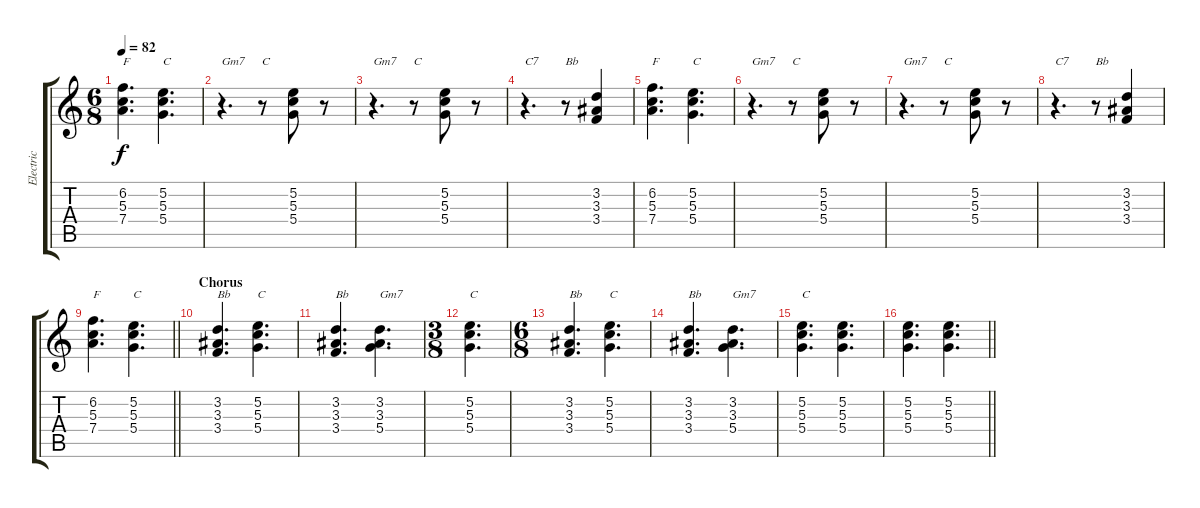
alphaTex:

\track ("Electric" "Electric") {instrument overdrivenguitar}
\staff {score tabs}
\tuning (E4 B3 G3 D3 A2 E2) {hide}
\ts (6 8)
\tempo 82
\clef g2
\ks c
(6.2 5.3 7.4).4{d txt "F" dy f} (5.2 5.3 5.4).4{d txt "C"} |
r.4{d txt "Gm7"} r.8{txt "C"} (5.2 5.3 5.4).8 r.8 |
r.4{d txt "Gm7"} r.8{txt "C"} (5.2 5.3 5.4).8 r.8 |
r.4{d txt "C7"} r.8{txt "Bb"} (3.2 3.3 3.4).4 |
(6.2 5.3 7.4).4{d txt "F"} (5.2 5.3 5.4).4{d txt "C"} |
r.4{d txt "Gm7"} r.8{txt "C"} (5.2 5.3 5.4).8 r.8 |
r.4{d txt "Gm7"} r.8{txt "C"} (5.2 5.3 5.4).8 r.8 |
r.4{d txt "C7"} r.8{txt "Bb"} (3.2 3.3 3.4).4 |
\barLineRight lightlight
(6.2 5.3 7.4).4{d txt "F"} (5.2 5.3 5.4).4{d txt "C"} |
\section ("" "Chorus")
(3.2 3.3 3.4).4{d txt "Bb"} (5.2 5.3 5.4).4{d txt "C"} |
(3.2 3.3 3.4).4{d txt "Bb"} (3.2 3.3 5.4).4{d txt "Gm7"} |
\ts (3 8)
(5.2 5.3 5.4).4{d txt "C"} |
\ts (6 8)
(3.2 3.3 3.4).4{d txt "Bb"} (5.2 5.3 5.4).4{d txt "C"} |
(3.2 3.3 3.4).4{d txt "Bb"} (3.2 3.3 5.4).4{d txt "Gm7"} |
(5.2 5.3 5.4).4{d txt "C"} (5.2 5.3 5.4).4{d} |
\barLineRight lightlight
(5.2 5.3 5.4).4{d} (5.2 5.3 5.4).4{d}
